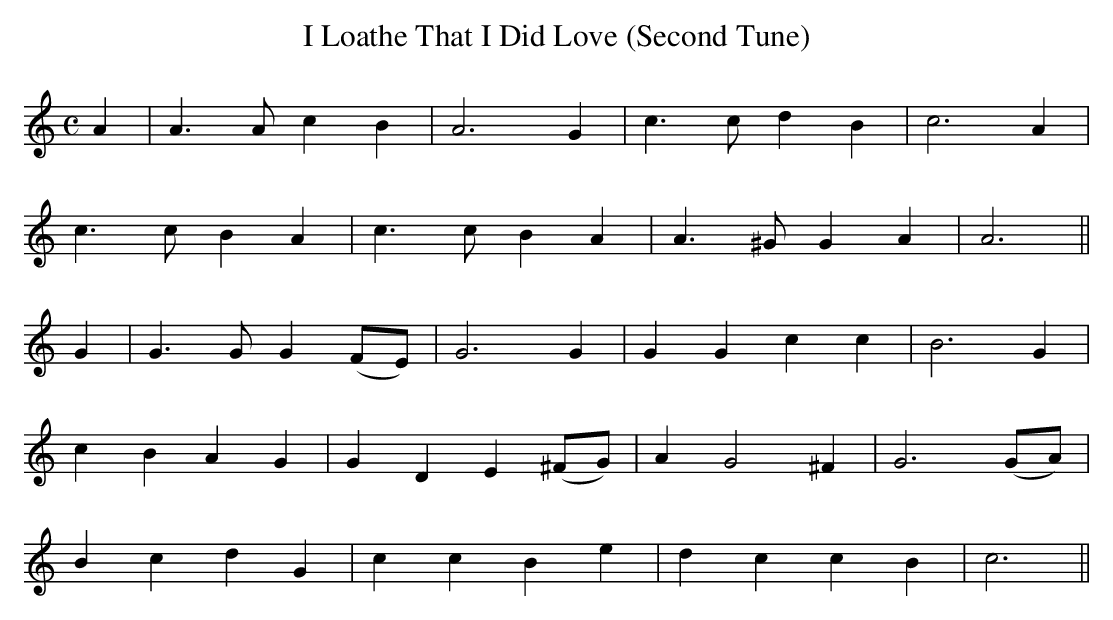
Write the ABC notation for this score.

X:1
T:I Loathe That I Did Love (Second Tune)
M:C
L:1/4
K:C
A|A3/2 A/ c B|A3 G|c3/2 c/ d B|c3 A|
c3/2 c/ B A|c3/2 c/B A|A3/2 ^G/ G A|A3||
G|G3/2 G/ G (F/E/)|G3 G|G G c c|B3 G|
c B A G|G D E (^F/G/)|A G2 ^F|G3 (G/A/)|
B c d G|c c B e|d c c B|c3||
